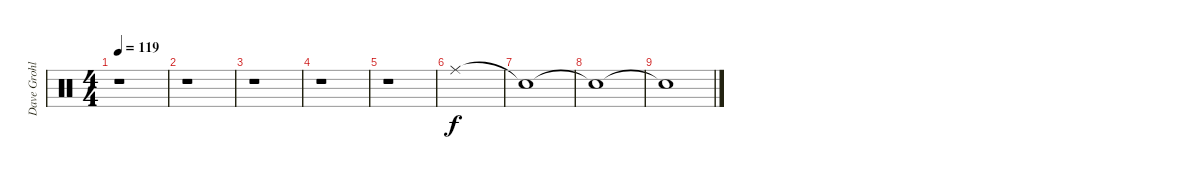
\track ("Dave Grohl" "Dave Grohl") {instrument percussion}
\staff {score}
\articulation defaults
\ts (4 4)
\tempo 119
\clef neutral
\ks c
r.1{dy f} |
r.1 |
r.1 |
r.1 |
r.1 |
"Ride (middle)".1 |
"Snare (hit)"{t}.1 |
"Snare (hit)"{t}.1 |
"Snare (hit)"{t}.1
